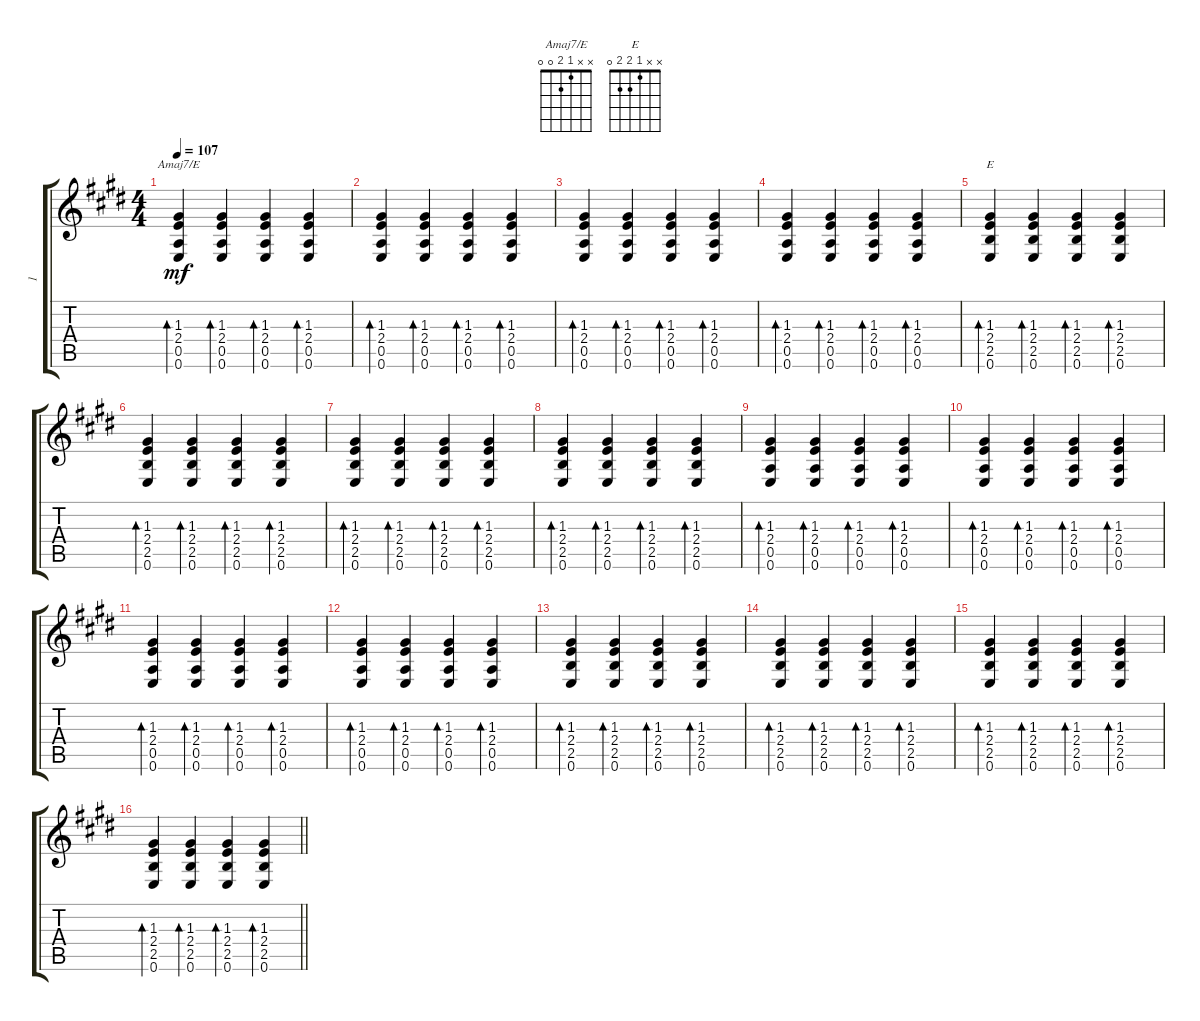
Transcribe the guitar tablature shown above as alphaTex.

\track ("1" "1") {instrument acousticguitarsteel}
\staff {score tabs}
\tuning (E4 B3 G3 D3 A2 E2) {hide}
\chord ("Amaj7/E" x x 1 2 0 0)
\chord ("E" x x 1 2 2 0)
\ts (4 4)
\tempo 107
\clef g2
\ks e
(1.3 2.4 0.5 0.6).4{bd 30 ch "Amaj7/E" dy mf} (1.3 2.4 0.5 0.6).4{bd 30} (1.3 2.4 0.5 0.6).4{bd 30} (1.3 2.4 0.5 0.6).4{bd 30} |
(1.3 2.4 0.5 0.6).4{bd 30} (1.3 2.4 0.5 0.6).4{bd 30} (1.3 2.4 0.5 0.6).4{bd 30} (1.3 2.4 0.5 0.6).4{bd 30} |
(1.3 2.4 0.5 0.6).4{bd 30} (1.3 2.4 0.5 0.6).4{bd 30} (1.3 2.4 0.5 0.6).4{bd 30} (1.3 2.4 0.5 0.6).4{bd 30} |
(1.3 2.4 0.5 0.6).4{bd 30} (1.3 2.4 0.5 0.6).4{bd 30} (1.3 2.4 0.5 0.6).4{bd 30} (1.3 2.4 0.5 0.6).4{bd 30} |
(1.3 2.4 2.5 0.6).4{bd 30 ch "E"} (1.3 2.4 2.5 0.6).4{bd 30} (1.3 2.4 2.5 0.6).4{bd 30} (1.3 2.4 2.5 0.6).4{bd 30} |
(1.3 2.4 2.5 0.6).4{bd 30} (1.3 2.4 2.5 0.6).4{bd 30} (1.3 2.4 2.5 0.6).4{bd 30} (1.3 2.4 2.5 0.6).4{bd 30} |
(1.3 2.4 2.5 0.6).4{bd 30} (1.3 2.4 2.5 0.6).4{bd 30} (1.3 2.4 2.5 0.6).4{bd 30} (1.3 2.4 2.5 0.6).4{bd 30} |
(1.3 2.4 2.5 0.6).4{bd 30} (1.3 2.4 2.5 0.6).4{bd 30} (1.3 2.4 2.5 0.6).4{bd 30} (1.3 2.4 2.5 0.6).4{bd 30} |
(1.3 2.4 0.5 0.6).4{bd 30} (1.3 2.4 0.5 0.6).4{bd 30} (1.3 2.4 0.5 0.6).4{bd 30} (1.3 2.4 0.5 0.6).4{bd 30} |
(1.3 2.4 0.5 0.6).4{bd 30} (1.3 2.4 0.5 0.6).4{bd 30} (1.3 2.4 0.5 0.6).4{bd 30} (1.3 2.4 0.5 0.6).4{bd 30} |
(1.3 2.4 0.5 0.6).4{bd 30} (1.3 2.4 0.5 0.6).4{bd 30} (1.3 2.4 0.5 0.6).4{bd 30} (1.3 2.4 0.5 0.6).4{bd 30} |
(1.3 2.4 0.5 0.6).4{bd 30} (1.3 2.4 0.5 0.6).4{bd 30} (1.3 2.4 0.5 0.6).4{bd 30} (1.3 2.4 0.5 0.6).4{bd 30} |
(1.3 2.4 2.5 0.6).4{bd 30} (1.3 2.4 2.5 0.6).4{bd 30} (1.3 2.4 2.5 0.6).4{bd 30} (1.3 2.4 2.5 0.6).4{bd 30} |
(1.3 2.4 2.5 0.6).4{bd 30} (1.3 2.4 2.5 0.6).4{bd 30} (1.3 2.4 2.5 0.6).4{bd 30} (1.3 2.4 2.5 0.6).4{bd 30} |
(1.3 2.4 2.5 0.6).4{bd 30} (1.3 2.4 2.5 0.6).4{bd 30} (1.3 2.4 2.5 0.6).4{bd 30} (1.3 2.4 2.5 0.6).4{bd 30} |
\barLineRight lightlight
(1.3 2.4 2.5 0.6).4{bd 30} (1.3 2.4 2.5 0.6).4{bd 30} (1.3 2.4 2.5 0.6).4{bd 30} (1.3 2.4 2.5 0.6).4{bd 30}
